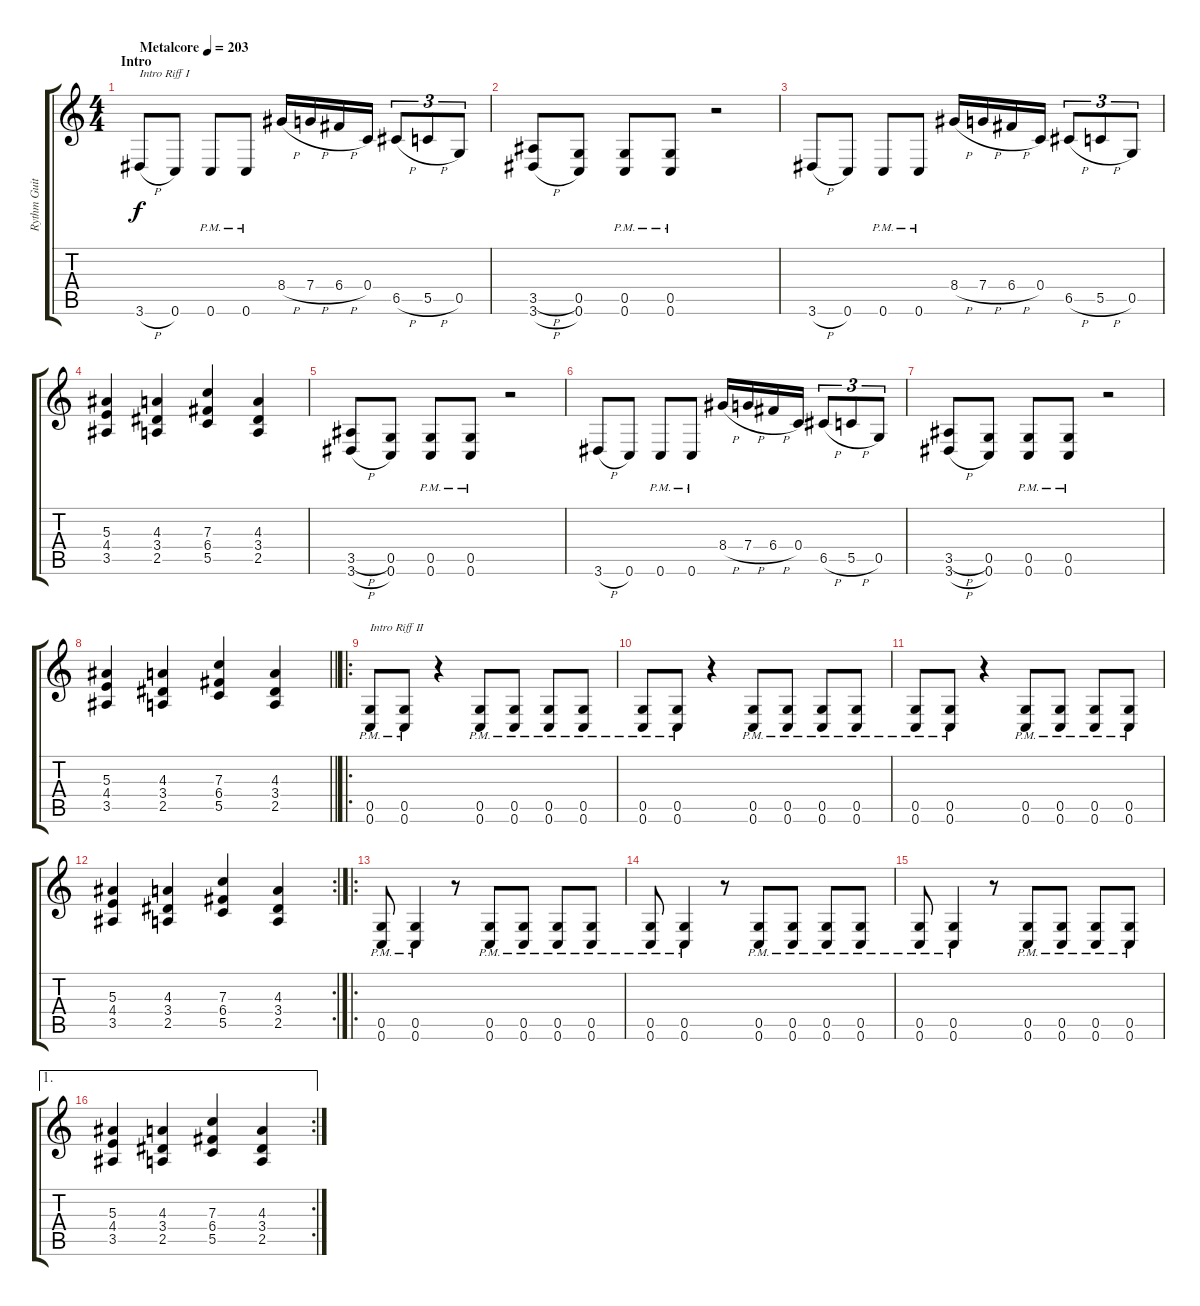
\track ("Rythm Guitar I" "Rythm Guit") {instrument distortionguitar}
\staff {score tabs}
\tuning (D4 A3 F3 C3 G2 C2) {hide}
\ts (4 4)
\section ("" "Intro")
\tempo (203 "Metalcore")
\clef g2
\ks c
3.6{h}.8{txt "Intro Riff I" dy f volume 13 balance 0 instrument distortionguitar} 0.6.8 0.6{pm}.8 0.6{pm}.8 8.4{h}.16 7.4{h}.16 6.4{h}.16 0.4.16 6.5{h}.8{tu (3 2)} 5.5{h}.8{tu (3 2)} 0.5.8{tu (3 2)} |
(3.5{h} 3.6{h}).8 (0.5 0.6).8 (0.5{pm} 0.6{pm}).8 (0.5{pm} 0.6{pm}).8 r.2 |
3.6{h}.8 0.6.8 0.6{pm}.8 0.6{pm}.8 8.4{h}.16 7.4{h}.16 6.4{h}.16 0.4.16 6.5{h}.8{tu (3 2)} 5.5{h}.8{tu (3 2)} 0.5.8{tu (3 2)} |
(5.3 4.4 3.5).4 (4.3 3.4 2.5).4 (7.3 6.4 5.5).4 (4.3 3.4 2.5).4 |
(3.5{h} 3.6{h}).8 (0.5 0.6).8 (0.5{pm} 0.6{pm}).8 (0.5{pm} 0.6{pm}).8 r.2 |
3.6{h}.8 0.6.8 0.6{pm}.8 0.6{pm}.8 8.4{h}.16 7.4{h}.16 6.4{h}.16 0.4.16 6.5{h}.8{tu (3 2)} 5.5{h}.8{tu (3 2)} 0.5.8{tu (3 2)} |
(3.5{h} 3.6{h}).8 (0.5 0.6).8 (0.5{pm} 0.6{pm}).8 (0.5{pm} 0.6{pm}).8 r.2 |
\barLineRight lightlight
(5.3 4.4 3.5).4 (4.3 3.4 2.5).4 (7.3 6.4 5.5).4 (4.3 3.4 2.5).4 |
\ro
(0.5{pm} 0.6{pm}).8{txt "Intro Riff II"} (0.5{pm} 0.6{pm}).8 r.4 (0.5{pm} 0.6{pm}).8 (0.5{pm} 0.6{pm}).8 (0.5{pm} 0.6{pm}).8 (0.5{pm} 0.6{pm}).8 |
(0.5{pm} 0.6{pm}).8 (0.5{pm} 0.6{pm}).8 r.4 (0.5{pm} 0.6{pm}).8 (0.5{pm} 0.6{pm}).8 (0.5{pm} 0.6{pm}).8 (0.5{pm} 0.6{pm}).8 |
(0.5{pm} 0.6{pm}).8 (0.5{pm} 0.6{pm}).8 r.4 (0.5{pm} 0.6{pm}).8 (0.5{pm} 0.6{pm}).8 (0.5{pm} 0.6{pm}).8 (0.5{pm} 0.6{pm}).8 |
\rc 2
(5.3 4.4 3.5).4 (4.3 3.4 2.5).4 (7.3 6.4 5.5).4 (4.3 3.4 2.5).4 |
\ro
(0.5{pm} 0.6{pm}).8 (0.5{pm} 0.6{pm}).4 r.8 (0.5{pm} 0.6{pm}).8 (0.5{pm} 0.6{pm}).8 (0.5{pm} 0.6{pm}).8 (0.5{pm} 0.6{pm}).8 |
(0.5{pm} 0.6{pm}).8 (0.5{pm} 0.6{pm}).4 r.8 (0.5{pm} 0.6{pm}).8 (0.5{pm} 0.6{pm}).8 (0.5{pm} 0.6{pm}).8 (0.5{pm} 0.6{pm}).8 |
(0.5{pm} 0.6{pm}).8 (0.5{pm} 0.6{pm}).4 r.8 (0.5{pm} 0.6{pm}).8 (0.5{pm} 0.6{pm}).8 (0.5{pm} 0.6{pm}).8 (0.5{pm} 0.6{pm}).8 |
\ae 1
\rc 2
(5.3 4.4 3.5).4 (4.3 3.4 2.5).4 (7.3 6.4 5.5).4 (4.3 3.4 2.5).4
